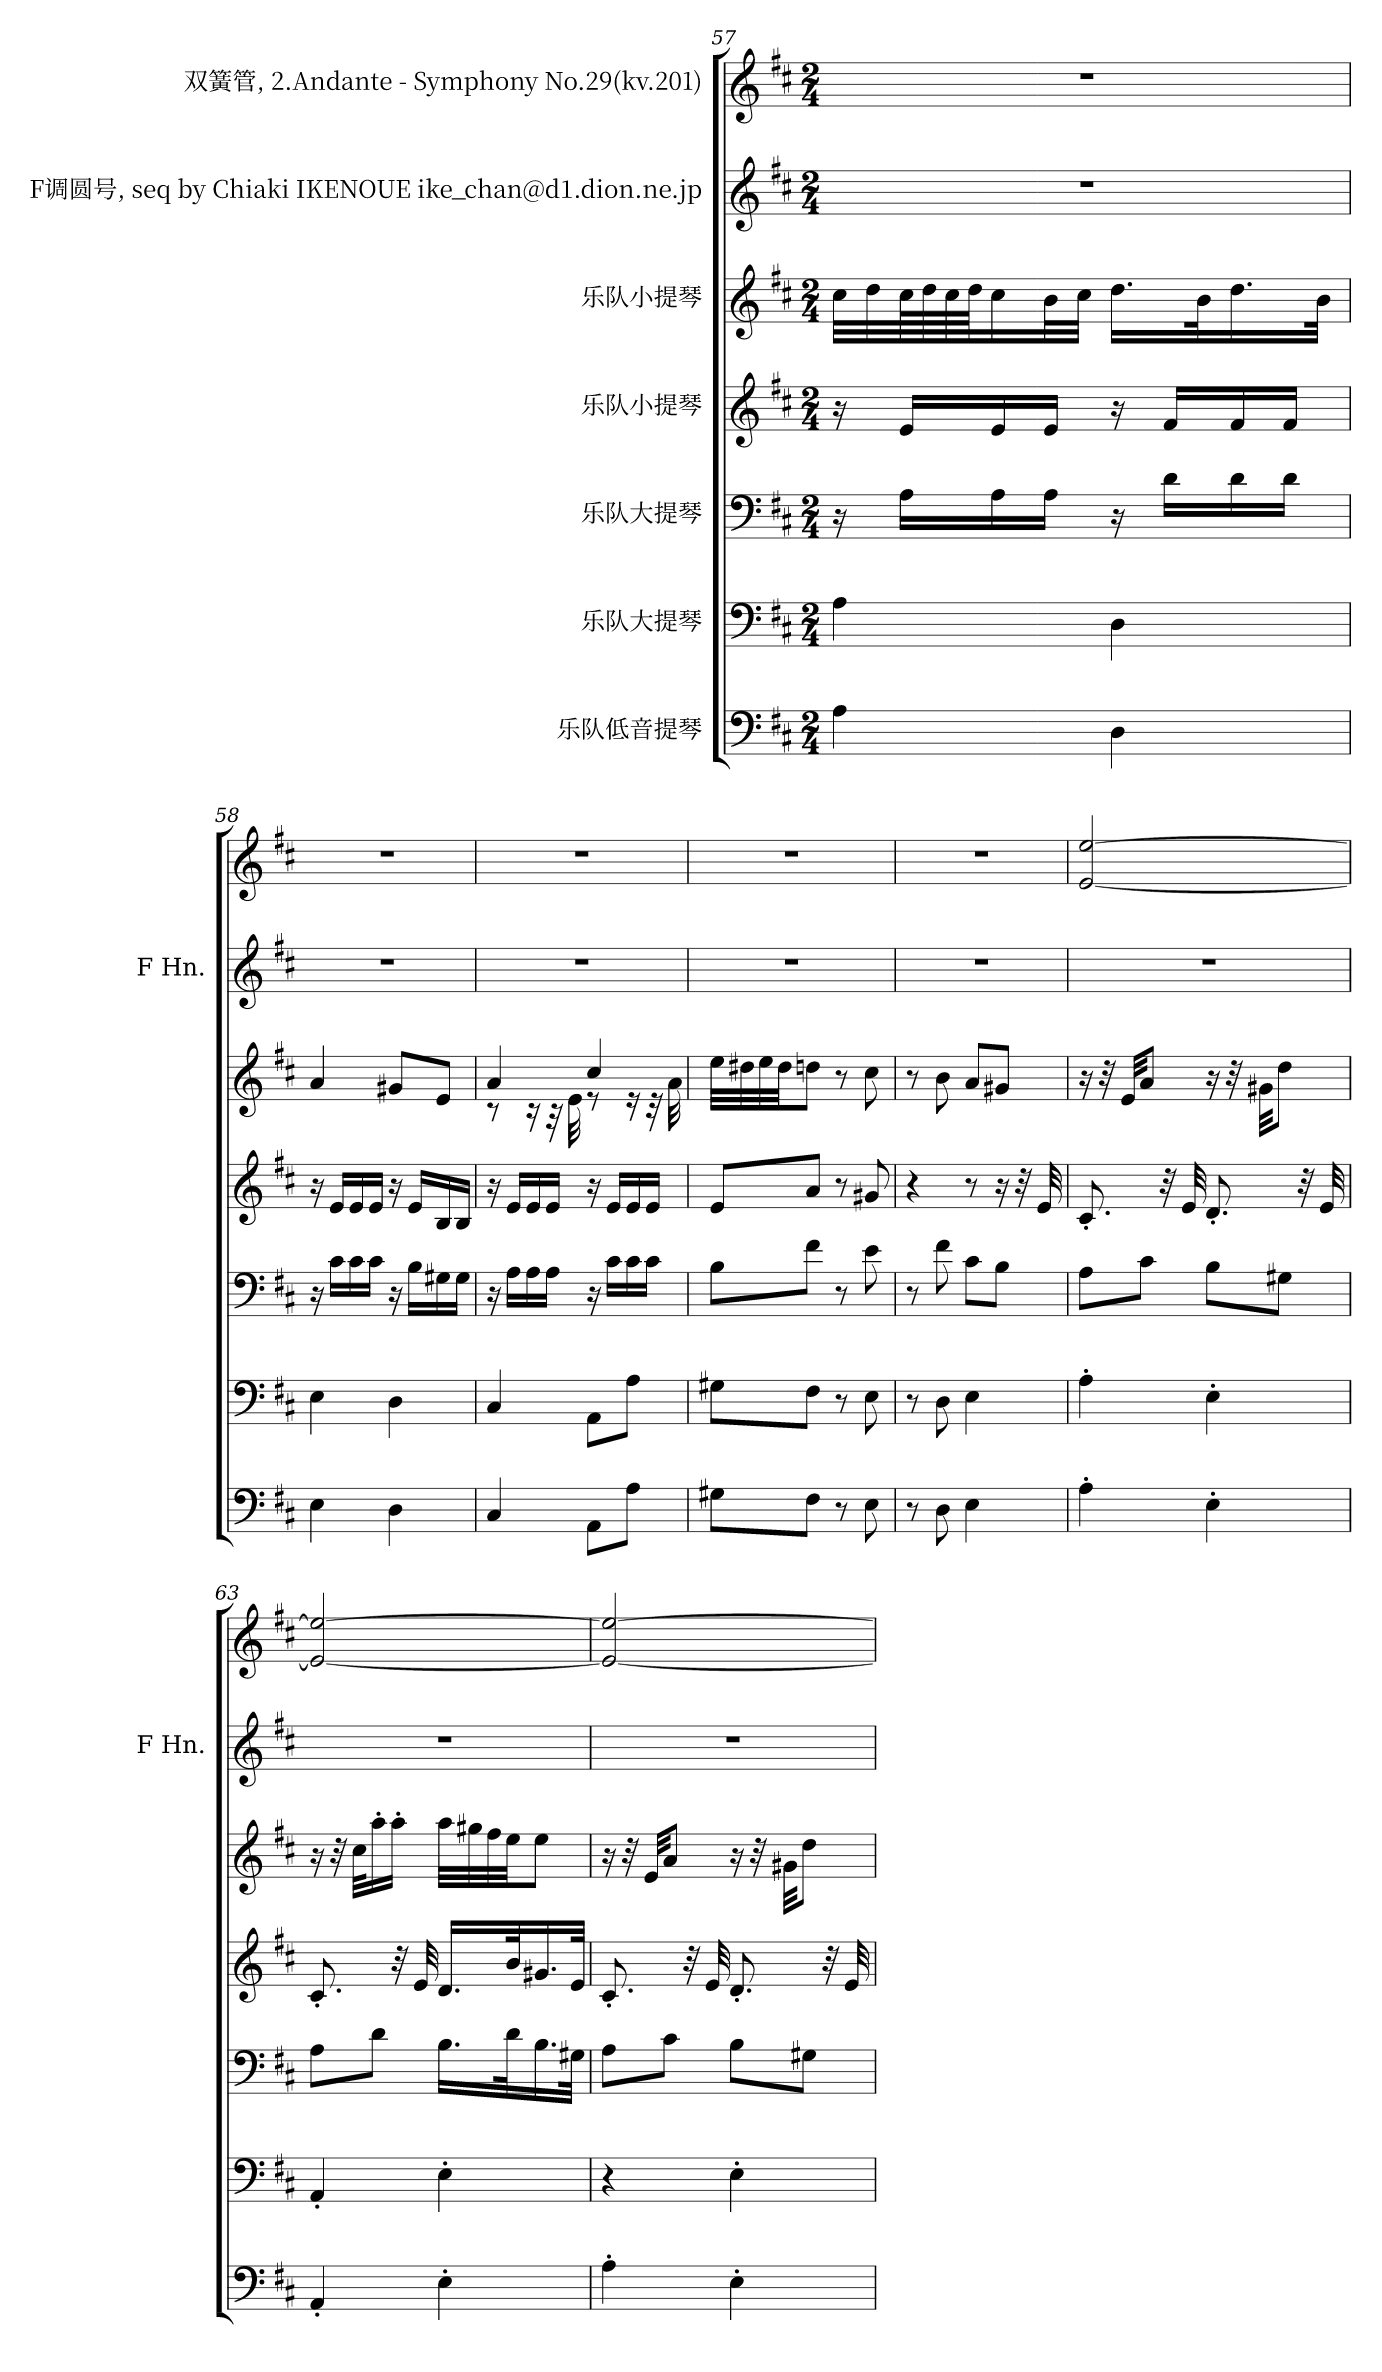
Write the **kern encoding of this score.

**kern	**kern	**kern	**kern	**kern	**kern	**kern
*part7	*part6	*part5	*part4	*part3	*part2	*part1
*staff7	*staff6	*staff5	*staff4	*staff3	*staff2	*staff1
*I"乐队低音提琴	*I"乐队大提琴	*I"乐队大提琴	*I"乐队小提琴	*I"乐队小提琴	*I"F调圆号, seq by Chiaki IKENOUE ike_chan@d1.dion.ne.jp	*I"双簧管, 2.Andante - Symphony No.29(kv.201)
*	*	*	*	*	*I'F Hn.	*
*clefF4	*clefF4	*clefF4	*clefG2	*clefG2	*clefG2	*clefG2
*ITrd7c12	*	*	*	*	*ITrd4c7	*
*k[f#c#]	*k[f#c#]	*k[f#c#]	*k[f#c#]	*k[f#c#]	*k[f#]	*k[f#c#]
*M2/4	*M2/4	*M2/4	*M2/4	*M2/4	*M2/4	*M2/4
=57	=57	=57	=57	=57	=57	=57
4AA\	4A\	16r	16r	32cc#\LLL	2r	2r
.	.	.	.	32dd\	.	.
.	.	16A\LL	16e/LL	64cc#\L	.	.
.	.	.	.	64dd\	.	.
.	.	.	.	64cc#\	.	.
.	.	.	.	64dd\JJ	.	.
.	.	16A\	16e/	16cc#\	.	.
.	.	16A\JJ	16e/JJ	32b\L	.	.
.	.	.	.	32cc#\JJJ	.	.
4DD\	4D\	16r	16r	16.dd\LL	.	.
.	.	16d\LL	16f#/LL	.	.	.
.	.	.	.	32b\K	.	.
.	.	16d\	16f#/	16.dd\	.	.
.	.	16d\JJ	16f#/JJ	.	.	.
.	.	.	.	32b\JJk	.	.
=58	=58	=58	=58	=58	=58	=58
4EE\	4E\	16r	16r	4a/	2r	2r
.	.	16c#\LL	16e/LL	.	.	.
.	.	16c#\	16e/	.	.	.
.	.	16c#\JJ	16e/JJ	.	.	.
4DD\	4D\	16r	16r	8g#X/L	.	.
.	.	16B\LL	16e/LL	.	.	.
.	.	16G#X\	16B/	8e/J	.	.
.	.	16G#\JJ	16B/JJ	.	.	.
!!LO:PB:g=z
=59	=59	=59	=59	=59	=59	=59
*	*	*	*	*	*	*MM42
*	*	*	*	*^	*	*
4CC#/	4C#/	16r	16r	4a/	8r	2r	2r
.	.	16A\LL	16e/LL	.	.	.	.
.	.	16A\	16e/	.	16r	.	.
.	.	16A\JJ	16e/JJ	.	32r	.	.
.	.	.	.	.	32e\	.	.
8AAA\L	8AA\L	16r	16r	4cc#/	8r	.	.
.	.	16c#\LL	16e/LL	.	.	.	.
8AA\J	8A\J	16c#\	16e/	.	16r	.	.
.	.	16c#\JJ	16e/JJ	.	32r	.	.
.	.	.	.	.	32a\	.	.
*	*	*	*	*v	*v	*	*
=60	=60	=60	=60	=60	=60	=60
*	*	*	*	*	*	*MM40
8GG#X\L	8G#X\L	8B\L	8e/L	32ee\LLL	2r	2r
.	.	.	.	32dd#X\	.	.
.	.	.	.	32ee\	.	.
.	.	.	.	32dd#\JJ	.	.
8FF#\J	8F#\J	8f#\J	8a/J	8ddn\J	.	.
8r	8r	8r	8r	8r	.	.
8EE\	8E\	8e\	8g#X/	8cc#\	.	.
=61	=61	=61	=61	=61	=61	=61
8r	8r	8r	4r	8r	2r	2r
8DD\	8D\	8f#\	.	8b\	.	.
4EE\	4E\	8c#\L	8r	8a/L	.	.
.	.	8B\J	16r	8g#X/J	.	.
.	.	.	32r	.	.	.
.	.	.	32e/	.	.	.
=62	=62	=62	=62	=62	=62	=62
*	*	*	*	*	*	*MM42
4AA'\	4A'\	8A\L	8.c#'/	16r	2r	[2e/ [2ee/
.	.	.	.	32r	.	.
.	.	.	.	32e/KKL	.	.
.	.	8c#\J	.	8a/J	.	.
.	.	.	32r	.	.	.
.	.	.	32e/	.	.	.
4EE'\	4E'\	8B\L	8.d'/	16r	.	.
.	.	.	.	32r	.	.
.	.	.	.	32g#X\KKL	.	.
.	.	8G#X\J	.	8dd\J	.	.
.	.	.	32r	.	.	.
.	.	.	32e/	.	.	.
!!LO:PB:g=z
=63	=63	=63	=63	=63	=63	=63
4AAA'/	4AA'/	8A\L	8.c#'/	16r	2r	2e/_ 2ee/_
.	.	.	.	32r	.	.
.	.	.	.	32cc#\KLL	.	.
.	.	8d\J	.	16aa'\	.	.
.	.	.	32r	16aa'\JJ	.	.
.	.	.	32e/	.	.	.
4EE'\	4E'\	16.B\LL	16.d/LL	32aa\LLL	.	.
.	.	.	.	32gg#X\	.	.
.	.	.	.	32ff#\	.	.
.	.	32d\K	32b/K	32ee\JJ	.	.
.	.	16.B\	16.g#X/	8ee\J	.	.
.	.	32G#X\JJk	32e/JJk	.	.	.
=64	=64	=64	=64	=64	=64	=64
4AA'\	4r	8A\L	8.c#'/	16r	2r	2e/_ 2ee/_
.	.	.	.	32r	.	.
.	.	.	.	32e/KKL	.	.
.	.	8c#\J	.	8a/J	.	.
.	.	.	32r	.	.	.
.	.	.	32e/	.	.	.
4EE'\	4E'\	8B\L	8.d'/	16r	.	.
.	.	.	.	32r	.	.
.	.	.	.	32g#X\KKL	.	.
.	.	8G#X\J	.	8dd\J	.	.
.	.	.	32r	.	.	.
.	.	.	32e/	.	.	.
=	=	=	=	=	=	=
*-	*-	*-	*-	*-	*-	*-
